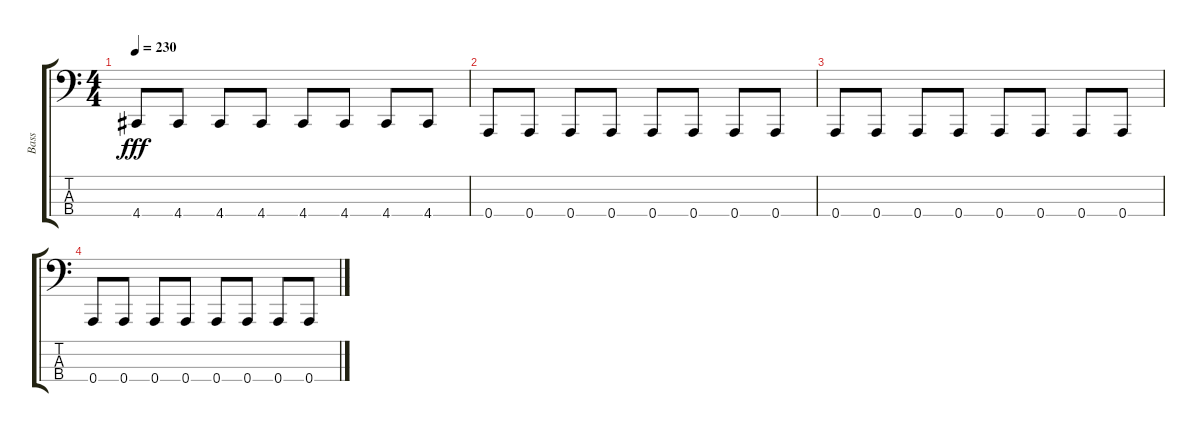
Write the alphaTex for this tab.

\track ("Bass" "Bass") {instrument electricbasspick}
\staff {score tabs}
\tuning (D2 A1 E1 A0) {hide}
\ts (4 4)
\tempo 230
\clef f4
\ks c
4.4.8{dy fff} 4.4.8 4.4.8 4.4.8 4.4.8 4.4.8 4.4.8 4.4.8 |
0.4.8 0.4.8 0.4.8 0.4.8 0.4.8 0.4.8 0.4.8 0.4.8 |
0.4.8 0.4.8 0.4.8 0.4.8 0.4.8 0.4.8 0.4.8 0.4.8 |
0.4.8 0.4.8 0.4.8 0.4.8 0.4.8 0.4.8 0.4.8 0.4.8
